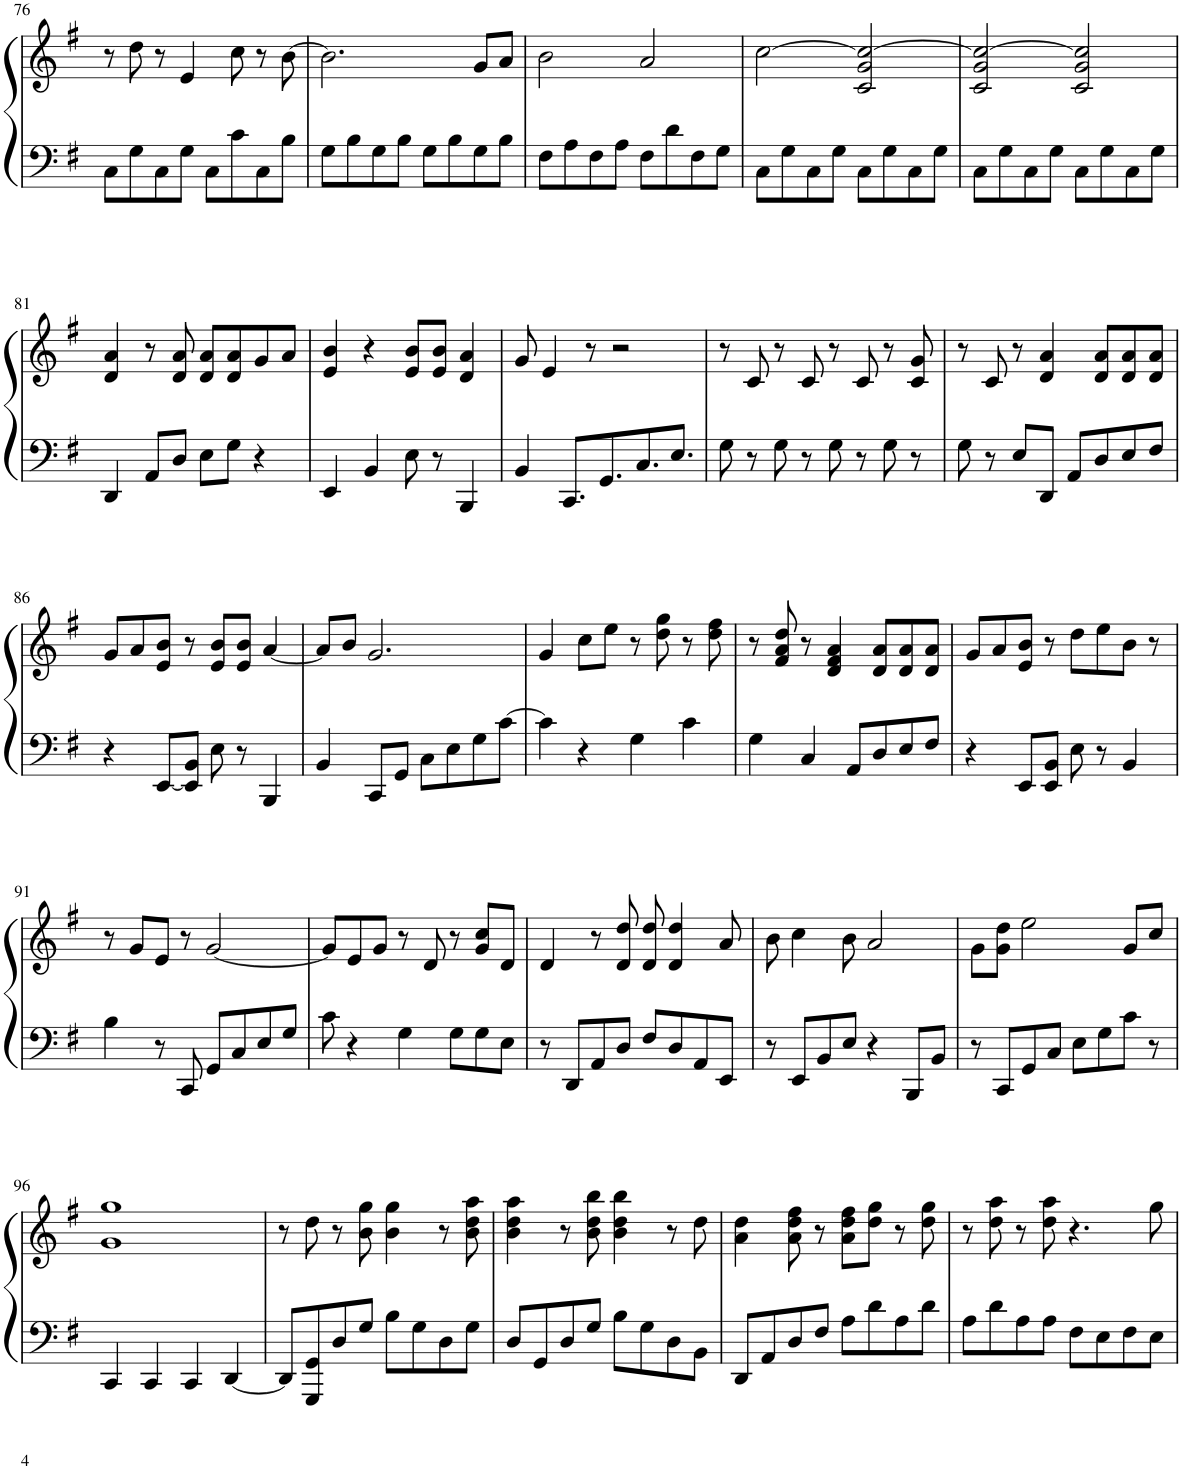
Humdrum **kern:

**kern	**kern
*part1	*part1
*staff2	*staff1
*I"Piano	*
*I'Pno.	*
!!LO:PB:g=z
*clefF4	*clefG2
*k[f#]	*k[f#]
*M2/2	*M2/2
*met(c|)	*met(c|)
=76	=76
8C\L	8r
8G\	8dd\
8C\	8r
8G\J	4e/
8C\L	.
8c\	8cc\
8C\	8r
8B\J	[8b\
=77	=77
8G\L	2.b\]
8B\	.
8G\	.
8B\J	.
8G\L	.
8B\	.
8G\	8g/L
8B\J	8a/J
=78	=78
8F#\L	2b\
8A\	.
8F#\	.
8A\J	.
8F#\L	2a/
8d\	.
8F#\	.
8G\J	.
=79	=79
8C\L	[2cc\
8G\	.
8C\	.
8G\J	.
8C\L	2c/ 2g/ 2cc/_
8G\	.
8C\	.
8G\J	.
=80	=80
8C\L	2c/ 2g/ 2cc/_
8G\	.
8C\	.
8G\J	.
8C\L	2c/ 2g/ 2cc/]
8G\	.
8C\	.
8G\J	.
!!LO:LB:g=z
=81	=81
4DD/	4d/ 4a/
8AA/L	8r
8D/J	8d/ 8a/
8E\L	8d/ 8a/L
8G\J	8d/ 8a/
4r	8g/
.	8a/J
=82	=82
4EE/	4e/ 4b/
4BB/	4r
8E\	8e/ 8b/L
8r	8e/ 8b/J
4BBB/	4d/ 4a/
=83	=83
4BB/	8g/
.	4e/
8.CC/L	.
.	8r
8.GG/	.
.	2r
8.C/	.
8.E/J	.
=84	=84
8G\	8r
8r	8c/
8G\	8r
8r	8c/
8G\	8r
8r	8c/
8G\	8r
8r	8c/ 8g/
=85	=85
8G\	8r
8r	8c/
8E/L	8r
8DD/J	4d/ 4a/
8AA/L	.
8D/	8d/ 8a/L
8E/	8d/ 8a/
8F#/J	8d/ 8a/J
!!LO:LB:g=z
=86	=86
4r	8g/L
.	8a/
[8EE/L	8e/ 8b/J
8EE/] 8BB/J	8r
8E\	8e/ 8b/L
8r	8e/ 8b/J
4BBB/	[4a/
=87	=87
4BB/	8a/L]
.	8b/J
8CC/L	2.g/
8GG/J	.
8C\L	.
8E\	.
8G\	.
[8c\J	.
=88	=88
4c\]	4g/
4r	8cc\L
.	8ee\J
4G\	8r
.	8dd\ 8gg\
4c\	8r
.	8dd\ 8ff#\
=89	=89
4G\	8r
.	8f#/ 8a/ 8dd/
4C/	8r
.	4d/ 4f#/ 4a/
8AA/L	.
8D/	8d/ 8a/L
8E/	8d/ 8a/
8F#/J	8d/ 8a/J
=90	=90
4r	8g/L
.	8a/
8EE/L	8e/ 8b/J
8EE/ 8BB/J	8r
8E\	8dd\L
8r	8ee\
4BB/	8b\J
.	8r
!!LO:LB:g=z
=91	=91
4B\	8r
.	8g/L
8r	8e/J
8CC/	8r
8GG/L	[2g/
8C/	.
8E/	.
8G/J	.
=92	=92
8c\	8g/L]
4r	8e/
.	8g/J
4G\	8r
.	8d/
8G\L	8r
8G\	8g/ 8cc/L
8E\J	8d/J
=93	=93
8r	4d/
8DD/L	.
8AA/	8r
8D/J	8d/ 8dd/
8F#/L	8d/ 8dd/
8D/	4d/ 4dd/
8AA/	.
8EE/J	8a/
=94	=94
8r	8b\
8EE/L	4cc\
8BB/	.
8E/J	8b\
4r	2a/
8BBB/L	.
8BB/J	.
=95	=95
8r	8g\L
8CC/L	8g\ 8dd\J
8GG/	2ee\
8C/J	.
8E\L	.
8G\	.
8c\J	8g/L
8r	8cc/J
!!LO:LB:g=z
=96	=96
4CC/	1g 1gg
4CC/	.
4CC/	.
[4DD/	.
=97	=97
8DD/L]	8r
8GGG/ 8GG/	8dd\
8D/	8r
8G/J	8b\ 8gg\
8B\L	4b\ 4gg\
8G\	.
8D\	8r
8G\J	8b\ 8dd\ 8aa\
=98	=98
8D/L	4b\ 4dd\ 4aa\
8GG/	.
8D/	8r
8G/J	8b\ 8dd\ 8bb\
8B\L	4b\ 4dd\ 4bb\
8G\	.
8D\	8r
8BB\J	8dd\
=99	=99
8DD/L	4a\ 4dd\
8AA/	.
8D/	8a\ 8dd\ 8ff#\
8F#/J	8r
8A\L	8a\ 8dd\ 8ff#\L
8d\	8dd\ 8gg\J
8A\	8r
8d\J	8dd\ 8gg\
=100	=100
8A\L	8r
8d\	8dd\ 8aa\
8A\	8r
8A\J	8dd\ 8aa\
8F#\L	4.r
8E\	.
8F#\	.
8E\J	8gg\
=	=
*-	*-
